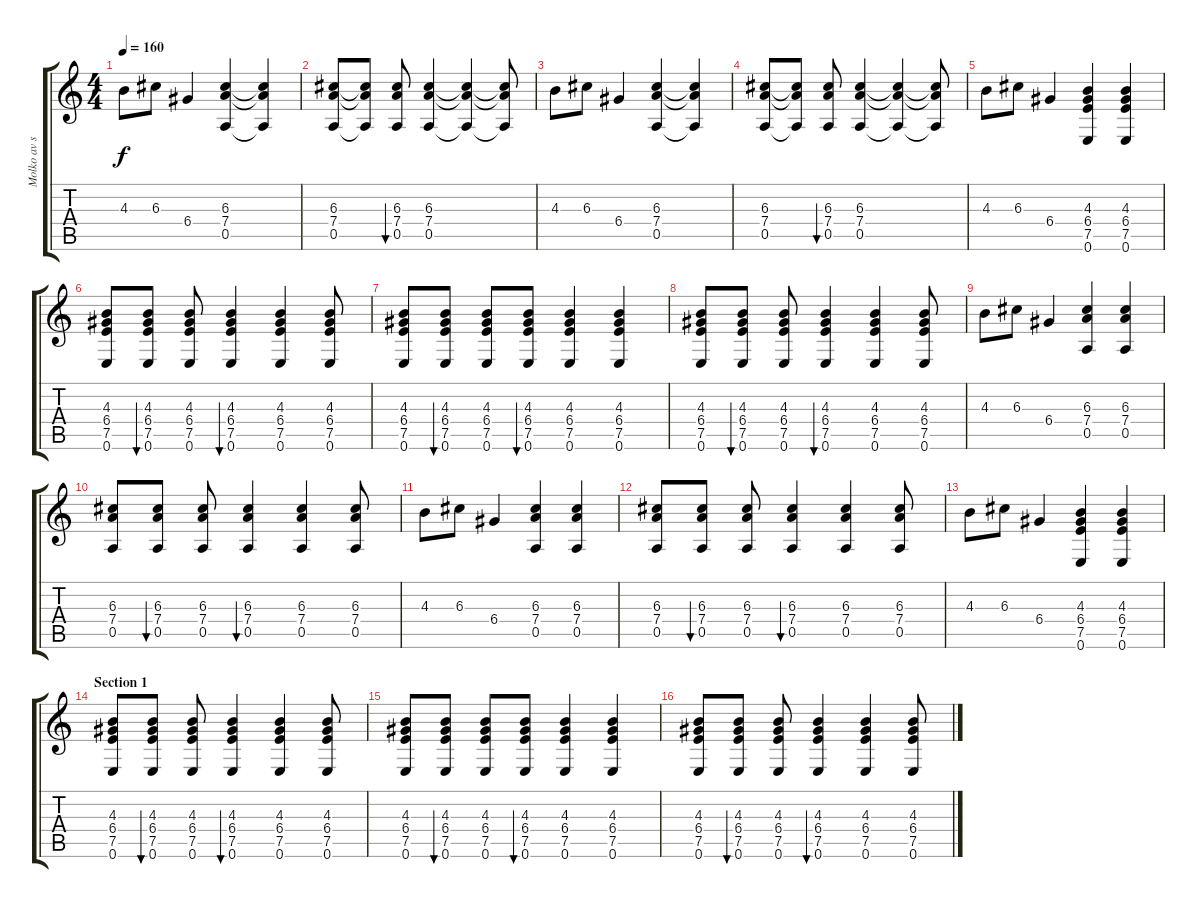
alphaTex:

\track ("Molko av sa jaguar" "Molko av s") {instrument overdrivenguitar}
\staff {score tabs}
\tuning (E4 B3 G3 D3 A2 E2) {hide}
\ts (4 4)
\tempo 160
\clef g2
\ks c
4.3.8{dy f instrument overdrivenguitar} 6.3.8 6.4.4 (6.3 7.4 0.5).4 (6.3{t} 7.4{t} 0.5{t}).4 |
(6.3 7.4 0.5).8 (6.3{t} 7.4{t} 0.5{t}).8 (6.3 7.4 0.5).8{bu 60} (6.3 7.4 0.5).4 (6.3{t} 7.4{t} 0.5{t}).4 (6.3{t} 7.4{t} 0.5{t}).8 |
4.3.8 6.3.8 6.4.4 (6.3 7.4 0.5).4 (6.3{t} 7.4{t} 0.5{t}).4 |
(6.3 7.4 0.5).8 (6.3{t} 7.4{t} 0.5{t}).8 (6.3 7.4 0.5).8{bu 60} (6.3 7.4 0.5).4 (6.3{t} 7.4{t} 0.5{t}).4 (6.3{t} 7.4{t} 0.5{t}).8 |
4.3.8 6.3.8 6.4.4 (4.3 6.4 7.5 0.6).4 (4.3 6.4 7.5 0.6).4 |
(4.3 6.4 7.5 0.6).8 (4.3 6.4 7.5 0.6).8{bu 60} (4.3 6.4 7.5 0.6).8 (4.3 6.4 7.5 0.6).4{bu 60} (4.3 6.4 7.5 0.6).4 (4.3 6.4 7.5 0.6).8 |
(4.3 6.4 7.5 0.6).8 (4.3 6.4 7.5 0.6).8{bu 60} (4.3 6.4 7.5 0.6).8 (4.3 6.4 7.5 0.6).8{bu 60} (4.3 6.4 7.5 0.6).4 (4.3 6.4 7.5 0.6).4 |
(4.3 6.4 7.5 0.6).8 (4.3 6.4 7.5 0.6).8{bu 60} (4.3 6.4 7.5 0.6).8 (4.3 6.4 7.5 0.6).4{bu 60} (4.3 6.4 7.5 0.6).4 (4.3 6.4 7.5 0.6).8 |
4.3.8 6.3.8 6.4.4 (6.3 7.4 0.5).4 (6.3 7.4 0.5).4 |
(6.3 7.4 0.5).8 (6.3 7.4 0.5).8{bu 60} (6.3 7.4 0.5).8 (6.3 7.4 0.5).4{bu 60} (6.3 7.4 0.5).4 (6.3 7.4 0.5).8 |
4.3.8 6.3.8 6.4.4 (6.3 7.4 0.5).4 (6.3 7.4 0.5).4 |
(6.3 7.4 0.5).8 (6.3 7.4 0.5).8{bu 60} (6.3 7.4 0.5).8 (6.3 7.4 0.5).4{bu 60} (6.3 7.4 0.5).4 (6.3 7.4 0.5).8 |
4.3.8 6.3.8 6.4.4 (4.3 6.4 7.5 0.6).4 (4.3 6.4 7.5 0.6).4 |
\section ("" "Section 1")
(4.3 6.4 7.5 0.6).8 (4.3 6.4 7.5 0.6).8{bu 60} (4.3 6.4 7.5 0.6).8 (4.3 6.4 7.5 0.6).4{bu 60} (4.3 6.4 7.5 0.6).4 (4.3 6.4 7.5 0.6).8 |
(4.3 6.4 7.5 0.6).8 (4.3 6.4 7.5 0.6).8{bu 60} (4.3 6.4 7.5 0.6).8 (4.3 6.4 7.5 0.6).8{bu 60} (4.3 6.4 7.5 0.6).4 (4.3 6.4 7.5 0.6).4 |
(4.3 6.4 7.5 0.6).8 (4.3 6.4 7.5 0.6).8{bu 60} (4.3 6.4 7.5 0.6).8 (4.3 6.4 7.5 0.6).4{bu 60} (4.3 6.4 7.5 0.6).4 (4.3 6.4 7.5 0.6).8
